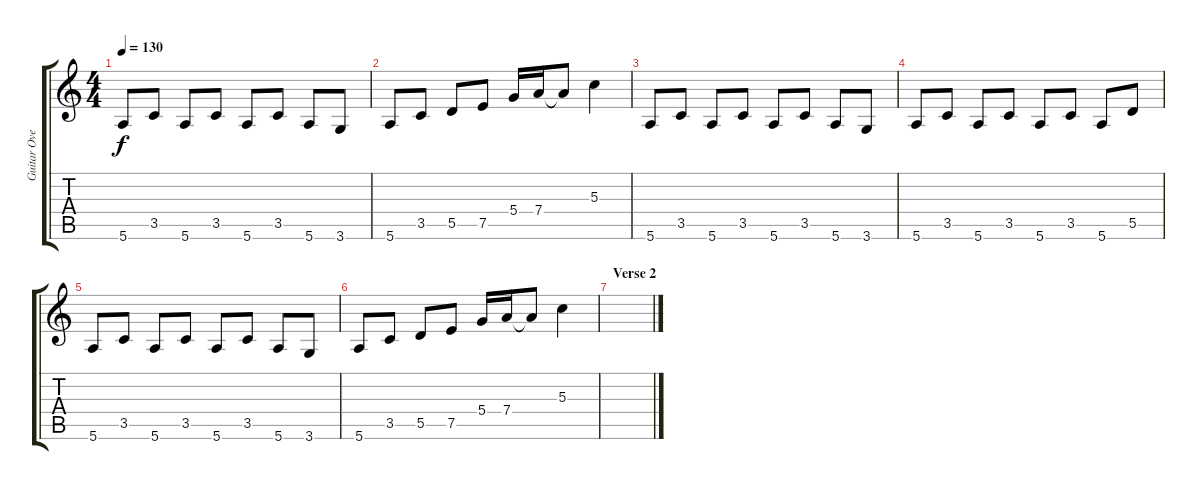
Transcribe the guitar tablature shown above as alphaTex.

\track ("Guitar Overdrive" "Guitar Ove") {instrument overdrivenguitar}
\staff {score tabs}
\tuning (E4 B3 G3 D3 A2 E2) {hide}
\ts (4 4)
\tempo 130
\clef g2
\ks c
5.6.8{dy f} 3.5.8 5.6.8 3.5.8 5.6.8 3.5.8 5.6.8 3.6.8 |
5.6.8 3.5.8 5.5.8 7.5.8 5.4.16 7.4.16 7.4{t}.8 5.3.4 |
5.6.8 3.5.8 5.6.8 3.5.8 5.6.8 3.5.8 5.6.8 3.6.8 |
5.6.8 3.5.8 5.6.8 3.5.8 5.6.8 3.5.8 5.6.8 5.5.8 |
5.6.8 3.5.8 5.6.8 3.5.8 5.6.8 3.5.8 5.6.8 3.6.8 |
5.6.8 3.5.8 5.5.8 7.5.8 5.4.16 7.4.16 7.4{t}.8 5.3.4 |
\section ("" "Verse 2")
